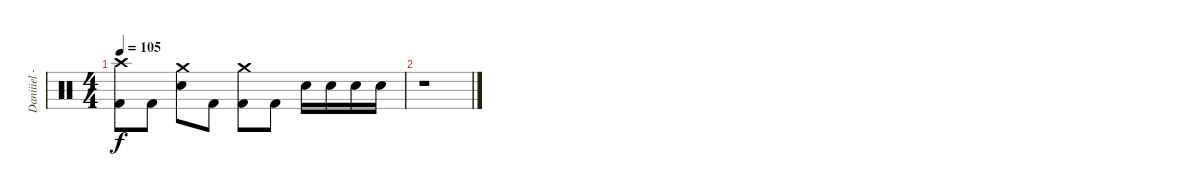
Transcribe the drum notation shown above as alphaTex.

\track ("Daniiiel - Drums" "Daniiiel -") {instrument percussion}
\staff {score}
\articulation defaults
\ts (4 4)
\tempo 105
\clef neutral
\ks c
("Crash high (hit)" "Kick (hit) 2").8{dy f} "Kick (hit) 2".8 ("Crash medium (hit)" "Snare (hit) 2").8 "Kick (hit) 2".8 ("Crash medium (hit)" "Kick (hit) 2").8 "Kick (hit) 2".8 "Snare (hit) 2".16 "Snare (hit) 2".16 "Snare (hit) 2".16 "Snare (hit) 2".16 |
r.1
